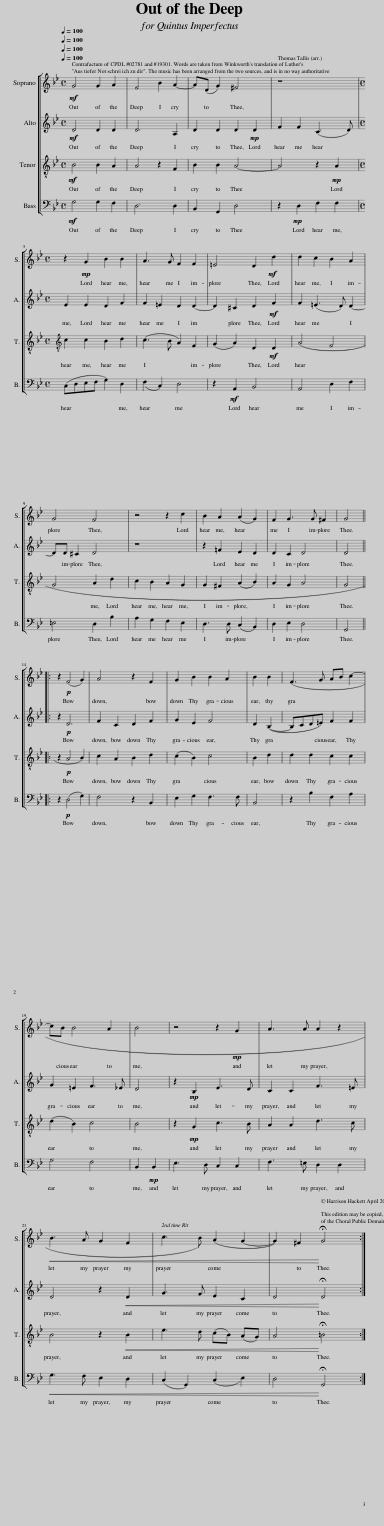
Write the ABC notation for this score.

X:1
%%score [ 1 2 3 4 ]
L:1/8
Q:1/4=100
M:4/4
I:linebreak $
K:Bb
V:1 treble
V:2 treble
V:3 treble-8
V:4 bass
V:1
!mf! G4 G2 A2 | F4 B2 A2- | A(D G2) ^F4 | z8 |$[M:4/4] z2!mp! G2 B2 B2 | %5
 A3 G F2 F2 | =E4 D2!mf! d2 | d2 c2 B2 A2 |$ G4 F4 | z4 z2 c2 | %10
 B2 A2 (A2 G2) | F2 G3 G ^F2 | G4 |:$ z2!p! (F4 G2) | A4 z2 F2 | %15
 G2 B2 B2 A2 | B2 B2 | (F3 G AB c2- |$ cB B4 A2 | B4 | %20
 z4 z2!mp! G2 | A3 A A2 z2 |$!<(! B3 A G2 F2 | c3 B) (A2 G2- | G2) ^F2!<)! !fermata!G4 :| %25
V:2
!mf! D4 D2 D2 | D6 A,2 | D2 D2 D2!mp! D2 | F2 F2 (C3 D) |$[M:4/4] E2 E2 D2 F2 | %5
 F2 =E2 D2 D2- | D2 ^C2 D2!mf! F2 | F2 (=E3 D) D2- |$ DD ^C2 D4 | z8 | %10
 z2 =F2 E2 D2 | D2 C2 D4 | D4 |:$ z2!p! D6 | F2 C2 D2 F2 | %15
 G2 E2 F4 | D2 (B,2- | B,CD=E) F2 F2 |$ G2 =E2 F3 _E | D4 | %20
 z2!mp! B,2 E3 D | C2 C2 F3 =E |$ D4 z2!<(! D2 | G3 F E2 C2 | D4!<)! !fermata!D4 :| %25
V:3
!mf! B4 B2 A2 | A4 z2 F2 | B2 B2 A4- | A4 z2!mp! A2 |$[M:4/4][K:treble-8] c2 c2 B2 d2 | %5
 (c3 B A2) F2 | (G2 A2) D2!mf! D2 | (A4 F4 |$ G4 A2 d2 | c2 B2 A2 G2 | %10
 G2 ^F2 (A2 B2) | A2 G2 A4 | G4 |:$ z2!p! A4 B2) | c2 A2 B2 d2 | %15
 (c2 B2) c4 | B2 d2 | d2 d2 c2 c2 |$ (d2 B2) c4 | B4 | %20
 z2!mp! G2 c3 B | A2 A2 d3 c |$ B4 z2!<(! B2 | e3 d (cB) (AG) | A4!<)! !fermata!=B4 :| %25
V:4
!mf! G,4 G,2 F,2 | D,6 D,2 | B,,2 G,,2 D,4 | z2!mp! D,2 F,2 F,2 |$[M:4/4] (C,D,E,F, G,2) D,2 | %5
 (F,2 C,2) D,4 | z2!mf! A,,2 B,,4 | A,,4 D,2 F,2 |$ =E,4 D,2 B,2 | A,2 G,2 F,2 E,2 | %10
 D,3 D, (C,2 B,,2) | D,2 E,2 D,4 | G,,4 |:$ z2!p! (D,4 G,2) | F,4 z2 B,,2 | %15
 E,2 G,2 F,3 F, | B,,4 | z2 B,2 F,2 A,2 |$ G,4 F,4 | B,,2!mp! B,,2 | %20
 E,3 D, C,2 C,2 | F,3 =E, D,2 D,2 |$!<(! G,3 F, E,2 D,2 | (C,2 G,,2) (C,2 E,2) | D,4!<)! !fermata!G,,4 :| %25
